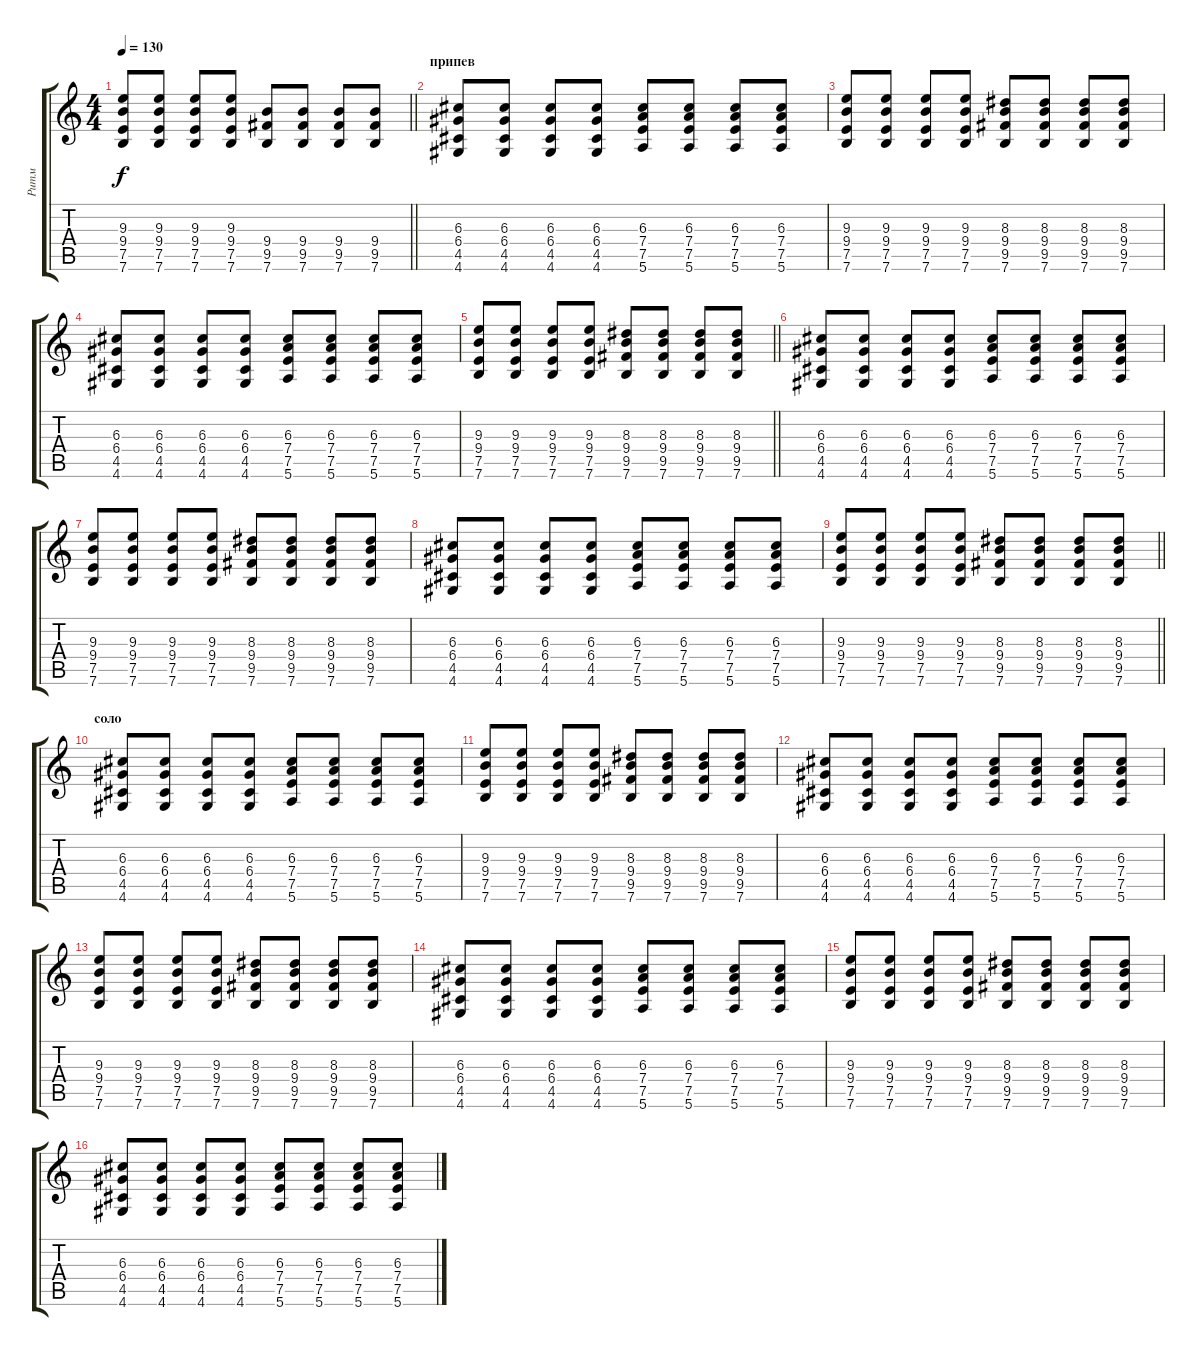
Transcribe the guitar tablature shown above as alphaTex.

\track ("Ритм" "Ритм") {instrument distortionguitar}
\staff {score tabs}
\tuning (E4 B3 G3 D3 A2 E2) {hide}
\ts (4 4)
\tempo 130
\clef g2
\barLineRight lightlight
\ks c
(9.3 9.4 7.5 7.6).8{dy f} (9.3 9.4 7.5 7.6).8 (9.3 9.4 7.5 7.6).8 (9.3 9.4 7.5 7.6).8 (9.4 9.5 7.6).8 (9.4 9.5 7.6).8 (9.4 9.5 7.6).8 (9.4 9.5 7.6).8 |
\section ("" "припев")
(6.3 6.4 4.5 4.6).8 (6.3 6.4 4.5 4.6).8 (6.3 6.4 4.5 4.6).8 (6.3 6.4 4.5 4.6).8 (6.3 7.4 7.5 5.6).8 (6.3 7.4 7.5 5.6).8 (6.3 7.4 7.5 5.6).8 (6.3 7.4 7.5 5.6).8 |
(9.3 9.4 7.5 7.6).8 (9.3 9.4 7.5 7.6).8 (9.3 9.4 7.5 7.6).8 (9.3 9.4 7.5 7.6).8 (8.3 9.4 9.5 7.6).8 (8.3 9.4 9.5 7.6).8 (8.3 9.4 9.5 7.6).8 (8.3 9.4 9.5 7.6).8 |
(6.3 6.4 4.5 4.6).8 (6.3 6.4 4.5 4.6).8 (6.3 6.4 4.5 4.6).8 (6.3 6.4 4.5 4.6).8 (6.3 7.4 7.5 5.6).8 (6.3 7.4 7.5 5.6).8 (6.3 7.4 7.5 5.6).8 (6.3 7.4 7.5 5.6).8 |
\barLineRight lightlight
(9.3 9.4 7.5 7.6).8 (9.3 9.4 7.5 7.6).8 (9.3 9.4 7.5 7.6).8 (9.3 9.4 7.5 7.6).8 (8.3 9.4 9.5 7.6).8 (8.3 9.4 9.5 7.6).8 (8.3 9.4 9.5 7.6).8 (8.3 9.4 9.5 7.6).8 |
(6.3 6.4 4.5 4.6).8 (6.3 6.4 4.5 4.6).8 (6.3 6.4 4.5 4.6).8 (6.3 6.4 4.5 4.6).8 (6.3 7.4 7.5 5.6).8 (6.3 7.4 7.5 5.6).8 (6.3 7.4 7.5 5.6).8 (6.3 7.4 7.5 5.6).8 |
(9.3 9.4 7.5 7.6).8 (9.3 9.4 7.5 7.6).8 (9.3 9.4 7.5 7.6).8 (9.3 9.4 7.5 7.6).8 (8.3 9.4 9.5 7.6).8 (8.3 9.4 9.5 7.6).8 (8.3 9.4 9.5 7.6).8 (8.3 9.4 9.5 7.6).8 |
(6.3 6.4 4.5 4.6).8 (6.3 6.4 4.5 4.6).8 (6.3 6.4 4.5 4.6).8 (6.3 6.4 4.5 4.6).8 (6.3 7.4 7.5 5.6).8 (6.3 7.4 7.5 5.6).8 (6.3 7.4 7.5 5.6).8 (6.3 7.4 7.5 5.6).8 |
\barLineRight lightlight
(9.3 9.4 7.5 7.6).8 (9.3 9.4 7.5 7.6).8 (9.3 9.4 7.5 7.6).8 (9.3 9.4 7.5 7.6).8 (8.3 9.4 9.5 7.6).8 (8.3 9.4 9.5 7.6).8 (8.3 9.4 9.5 7.6).8 (8.3 9.4 9.5 7.6).8 |
\section ("" "соло")
(6.3 6.4 4.5 4.6).8 (6.3 6.4 4.5 4.6).8 (6.3 6.4 4.5 4.6).8 (6.3 6.4 4.5 4.6).8 (6.3 7.4 7.5 5.6).8 (6.3 7.4 7.5 5.6).8 (6.3 7.4 7.5 5.6).8 (6.3 7.4 7.5 5.6).8 |
(9.3 9.4 7.5 7.6).8 (9.3 9.4 7.5 7.6).8 (9.3 9.4 7.5 7.6).8 (9.3 9.4 7.5 7.6).8 (8.3 9.4 9.5 7.6).8 (8.3 9.4 9.5 7.6).8 (8.3 9.4 9.5 7.6).8 (8.3 9.4 9.5 7.6).8 |
(6.3 6.4 4.5 4.6).8 (6.3 6.4 4.5 4.6).8 (6.3 6.4 4.5 4.6).8 (6.3 6.4 4.5 4.6).8 (6.3 7.4 7.5 5.6).8 (6.3 7.4 7.5 5.6).8 (6.3 7.4 7.5 5.6).8 (6.3 7.4 7.5 5.6).8 |
(9.3 9.4 7.5 7.6).8 (9.3 9.4 7.5 7.6).8 (9.3 9.4 7.5 7.6).8 (9.3 9.4 7.5 7.6).8 (8.3 9.4 9.5 7.6).8 (8.3 9.4 9.5 7.6).8 (8.3 9.4 9.5 7.6).8 (8.3 9.4 9.5 7.6).8 |
(6.3 6.4 4.5 4.6).8 (6.3 6.4 4.5 4.6).8 (6.3 6.4 4.5 4.6).8 (6.3 6.4 4.5 4.6).8 (6.3 7.4 7.5 5.6).8 (6.3 7.4 7.5 5.6).8 (6.3 7.4 7.5 5.6).8 (6.3 7.4 7.5 5.6).8 |
(9.3 9.4 7.5 7.6).8 (9.3 9.4 7.5 7.6).8 (9.3 9.4 7.5 7.6).8 (9.3 9.4 7.5 7.6).8 (8.3 9.4 9.5 7.6).8 (8.3 9.4 9.5 7.6).8 (8.3 9.4 9.5 7.6).8 (8.3 9.4 9.5 7.6).8 |
(6.3 6.4 4.5 4.6).8 (6.3 6.4 4.5 4.6).8 (6.3 6.4 4.5 4.6).8 (6.3 6.4 4.5 4.6).8 (6.3 7.4 7.5 5.6).8 (6.3 7.4 7.5 5.6).8 (6.3 7.4 7.5 5.6).8 (6.3 7.4 7.5 5.6).8
